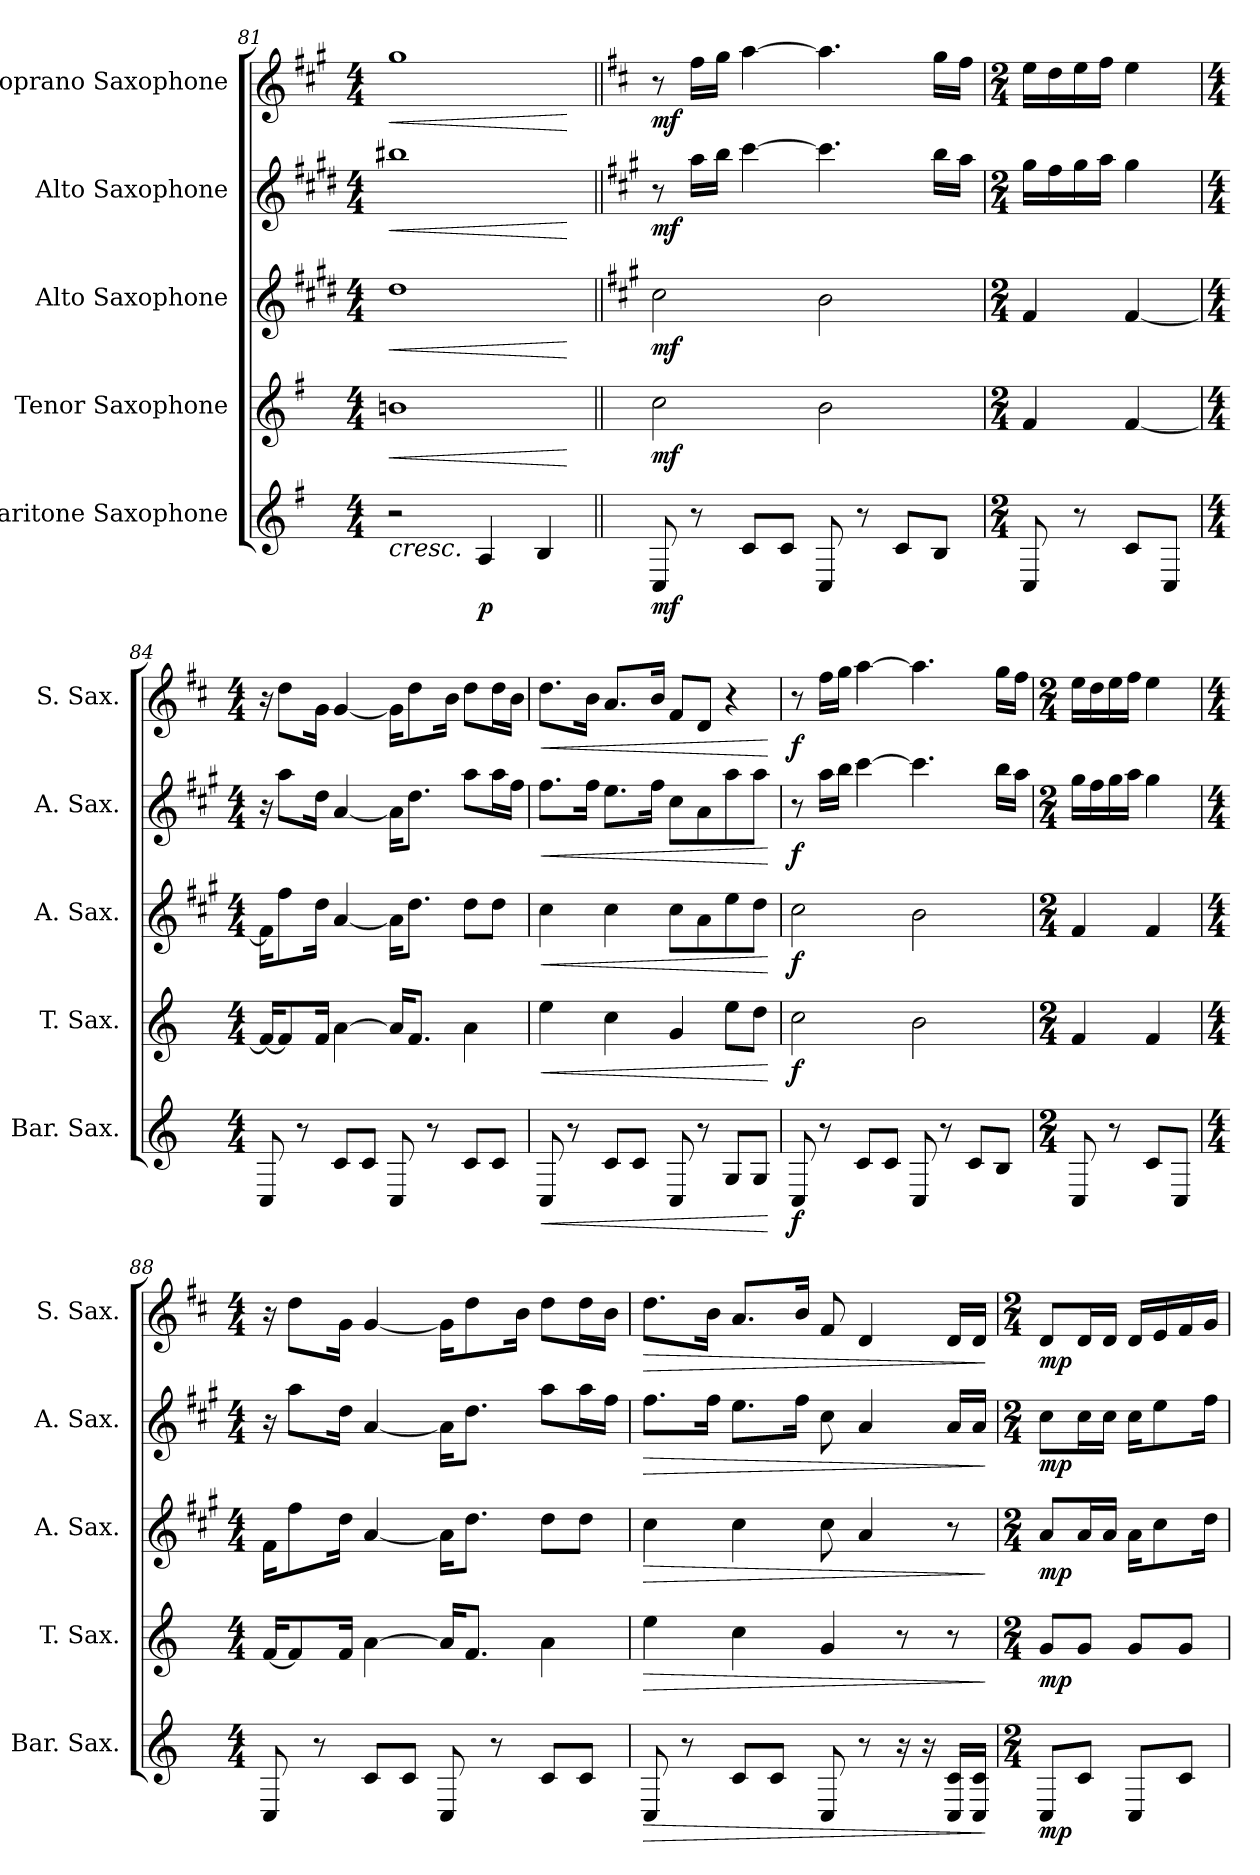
**kern	**dynam	**kern	**dynam	**kern	**dynam	**kern	**dynam	**kern	**dynam
*part5	*part5	*part4	*part4	*part3	*part3	*part2	*part2	*part1	*part1
*staff5	*staff5	*staff4	*staff4	*staff3	*staff3	*staff2	*staff2	*staff1	*staff1
*I"Baritone Saxophone	*	*I"Tenor Saxophone	*	*I"Alto Saxophone	*	*I"Alto Saxophone	*	*I"Soprano Saxophone	*
*I'Bar. Sax.	*	*I'T. Sax.	*	*I'A. Sax.	*	*I'A. Sax.	*	*I'S. Sax.	*
!!LO:PB:g=z
*clefG2	*	*clefG2	*	*clefG2	*	*clefG2	*	*clefG2	*
*ITrd12c21	*	*ITrd8c14	*	*ITrd5c9	*	*ITrd5c9	*	*ITrd1c2	*
*k[f#]	*	*k[f#]	*	*k[f#]	*	*k[f#]	*	*k[f#]	*
*M4/4	*	*M4/4	*	*M4/4	*	*M4/4	*	*M4/4	*
=81	=81	=81	=81	=81	=81	=81	=81	=81	=81
!	!LO:HP:b	!	!LO:HP:b	!	!LO:HP:b	!	!LO:HP:b	!	!LO:HP:b
2r	<	1Bn	<	1f#	<	1dd#X	<	1ff#	<
!	!LO:DY:b	!	!	!	!	!	!	!	!
4AA/	p	.	.	.	.	.	.	.	.
4BB/	.	.	.	.	.	.	.	.	.
.	[	.	[	.	[	.	[	.	[
=82||	=82||	=82||	=82||	=82||	=82||	=82||	=82||	=82||	=82||
!!LO:REH:place=s1:a:B:fs=14:t=I
*k[]	*	*k[]	*	*k[]	*	*k[]	*	*k[]	*
*	*	*	*	*	*	*	*	*MM80	*
!	!LO:DY:b	!	!LO:DY:b	!	!LO:DY:b	!	!LO:DY:b	!	!LO:DY:b
8CC/	mf	2c\	mf	2e\	mf	8r	mf	8r	mf
8r	.	.	.	.	.	16cc\LL	.	16ee\LL	.
.	.	.	.	.	.	16dd\JJ	.	16ff\JJ	.
8C/L	.	.	.	.	.	[4ee\	.	[4gg\	.
8C/J	.	.	.	.	.	.	.	.	.
8CC/	.	2B\	.	2d\	.	4.ee\]	.	4.gg\]	.
8r	.	.	.	.	.	.	.	.	.
8C/L	.	.	.	.	.	.	.	.	.
8BB/J	.	.	.	.	.	16dd\LL	.	16ff\LL	.
.	.	.	.	.	.	16cc\JJ	.	16ee\JJ	.
=83	=83	=83	=83	=83	=83	=83	=83	=83	=83
*M2/4	*	*M2/4	*	*M2/4	*	*M2/4	*	*M2/4	*
8CC/	.	4F/	.	4A/	.	16b\LL	.	16dd\LL	.
.	.	.	.	.	.	16a\	.	16cc\	.
8r	.	.	.	.	.	16b\	.	16dd\	.
.	.	.	.	.	.	16cc\JJ	.	16ee\JJ	.
8C/L	.	[4F/	.	[4A/	.	4b\	.	4dd\	.
8CC/J	.	.	.	.	.	.	.	.	.
=84	=84	=84	=84	=84	=84	=84	=84	=84	=84
*M4/4	*	*M4/4	*	*M4/4	*	*M4/4	*	*M4/4	*
8CC/	.	16F/KL_	.	16A\KL]	.	16r	.	16r	.
.	.	8F/]	.	8a\	.	8cc\L	.	8cc\L	.
8r	.	.	.	.	.	.	.	.	.
.	.	16F/Jk	.	16f\Jk	.	16f\Jk	.	16f\Jk	.
8C/L	.	[4A\	.	[4c/	.	[4c/	.	[4f/	.
8C/J	.	.	.	.	.	.	.	.	.
8CC/	.	16A/KL]	.	16c\KL]	.	16c\KL]	.	16f\KL]	.
.	.	8.F/J	.	8.f\J	.	8.f\J	.	8cc\	.
8r	.	.	.	.	.	.	.	.	.
.	.	.	.	.	.	.	.	16a\Jk	.
8C/L	.	4A\	.	8f\L	.	8cc\L	.	8cc\L	.
8C/J	.	.	.	8f\J	.	16cc\L	.	16cc\L	.
.	.	.	.	.	.	16a\JJ	.	16a\JJ	.
!!LO:LB:g=z
=85	=85	=85	=85	=85	=85	=85	=85	=85	=85
!	!LO:HP:b	!	!LO:HP:b	!	!LO:HP:b	!	!LO:HP:b	!	!LO:HP:b
8CC/	<	4e\	<	4e\	<	8.a\L	<	8.cc\L	<
8r	.	.	.	.	.	.	.	.	.
.	.	.	.	.	.	16a\Jk	.	16a\Jk	.
8C/L	.	4c\	.	4e\	.	8.g\L	.	8.g/L	.
8C/J	.	.	.	.	.	.	.	.	.
.	.	.	.	.	.	16a\Jk	.	16a/Jk	.
8CC/	.	4G/	.	8e\L	.	8e\L	.	8e/L	.
8r	.	.	.	8c\	.	8c\	.	8c/J	.
8GG/L	.	8e\L	.	8g\	.	8cc\	.	4r	.
8GG/J	.	8d\J	.	8f\J	.	8cc\J	.	.	.
.	[	.	[	.	[	.	[	.	[
=86	=86	=86	=86	=86	=86	=86	=86	=86	=86
!	!LO:DY:b	!	!LO:DY:b	!	!LO:DY:b	!	!LO:DY:b	!	!LO:DY:b
8CC/	f	2c\	f	2e\	f	8r	f	8r	f
8r	.	.	.	.	.	16cc\LL	.	16ee\LL	.
.	.	.	.	.	.	16dd\JJ	.	16ff\JJ	.
8C/L	.	.	.	.	.	[4ee\	.	[4gg\	.
8C/J	.	.	.	.	.	.	.	.	.
8CC/	.	2B\	.	2d\	.	4.ee\]	.	4.gg\]	.
8r	.	.	.	.	.	.	.	.	.
8C/L	.	.	.	.	.	.	.	.	.
8BB/J	.	.	.	.	.	16dd\LL	.	16ff\LL	.
.	.	.	.	.	.	16cc\JJ	.	16ee\JJ	.
=87	=87	=87	=87	=87	=87	=87	=87	=87	=87
*M2/4	*	*M2/4	*	*M2/4	*	*M2/4	*	*M2/4	*
8CC/	.	4F/	.	4A/	.	16b\LL	.	16dd\LL	.
.	.	.	.	.	.	16a\	.	16cc\	.
8r	.	.	.	.	.	16b\	.	16dd\	.
.	.	.	.	.	.	16cc\JJ	.	16ee\JJ	.
8C/L	.	4F/	.	4A/	.	4b\	.	4dd\	.
8CC/J	.	.	.	.	.	.	.	.	.
!!LO:PB:g=z
=88	=88	=88	=88	=88	=88	=88	=88	=88	=88
*M4/4	*	*M4/4	*	*M4/4	*	*M4/4	*	*M4/4	*
8CC/	.	[16F/KL	.	16A\KL	.	16r	.	16r	.
.	.	8F/]	.	8a\	.	8cc\L	.	8cc\L	.
8r	.	.	.	.	.	.	.	.	.
.	.	16F/Jk	.	16f\Jk	.	16f\Jk	.	16f\Jk	.
8C/L	.	[4A\	.	[4c/	.	[4c/	.	[4f/	.
8C/J	.	.	.	.	.	.	.	.	.
8CC/	.	16A/KL]	.	16c\KL]	.	16c\KL]	.	16f\KL]	.
.	.	8.F/J	.	8.f\J	.	8.f\J	.	8cc\	.
8r	.	.	.	.	.	.	.	.	.
.	.	.	.	.	.	.	.	16a\Jk	.
8C/L	.	4A\	.	8f\L	.	8cc\L	.	8cc\L	.
8C/J	.	.	.	8f\J	.	16cc\L	.	16cc\L	.
.	.	.	.	.	.	16a\JJ	.	16a\JJ	.
=89	=89	=89	=89	=89	=89	=89	=89	=89	=89
!	!LO:HP:b	!	!LO:HP:b	!	!LO:HP:b	!	!LO:HP:b	!	!LO:HP:b
8CC/	>	4e\	>	4e\	>	8.a\L	>	8.cc\L	>
8r	.	.	.	.	.	.	.	.	.
.	.	.	.	.	.	16a\Jk	.	16a\Jk	.
8C/L	.	4c\	.	4e\	.	8.g\L	.	8.g/L	.
8C/J	.	.	.	.	.	.	.	.	.
.	.	.	.	.	.	16a\Jk	.	16a/Jk	.
8CC/	.	4G/	.	8e\	.	8e\	.	8e/	.
8r	.	.	.	4c/	.	4c/	.	4c/	.
16r	.	8r	.	.	.	.	.	.	.
16r	.	.	.	.	.	.	.	.	.
16CC/ 16C/LL	.	8r	.	8r	.	16c/LL	.	16c/LL	.
16CC/ 16C/JJ	.	.	.	.	.	16c/JJ	.	16c/JJ	.
.	]	.	]	.	]	.	]	.	]
=90	=90	=90	=90	=90	=90	=90	=90	=90	=90
*M2/4	*	*M2/4	*	*M2/4	*	*M2/4	*	*M2/4	*
!	!LO:DY:b	!	!LO:DY:b	!	!LO:DY:b	!	!LO:DY:b	!	!LO:DY:b
8CC/L	mp	8G/L	mp	8c/L	mp	8e\L	mp	8c/L	mp
8C/J	.	8G/J	.	16c/L	.	16e\L	.	16c/L	.
.	.	.	.	16c/JJ	.	16e\JJ	.	16c/JJ	.
8CC/L	.	8G/L	.	16c\KL	.	16e\KL	.	16c/LL	.
.	.	.	.	8e\	.	8g\	.	16d/	.
8C/J	.	8G/J	.	.	.	.	.	16e/	.
.	.	.	.	16f\Jk	.	16a\Jk	.	16f/JJ	.
=	=	=	=	=	=	=	=	=	=
*-	*-	*-	*-	*-	*-	*-	*-	*-	*-
